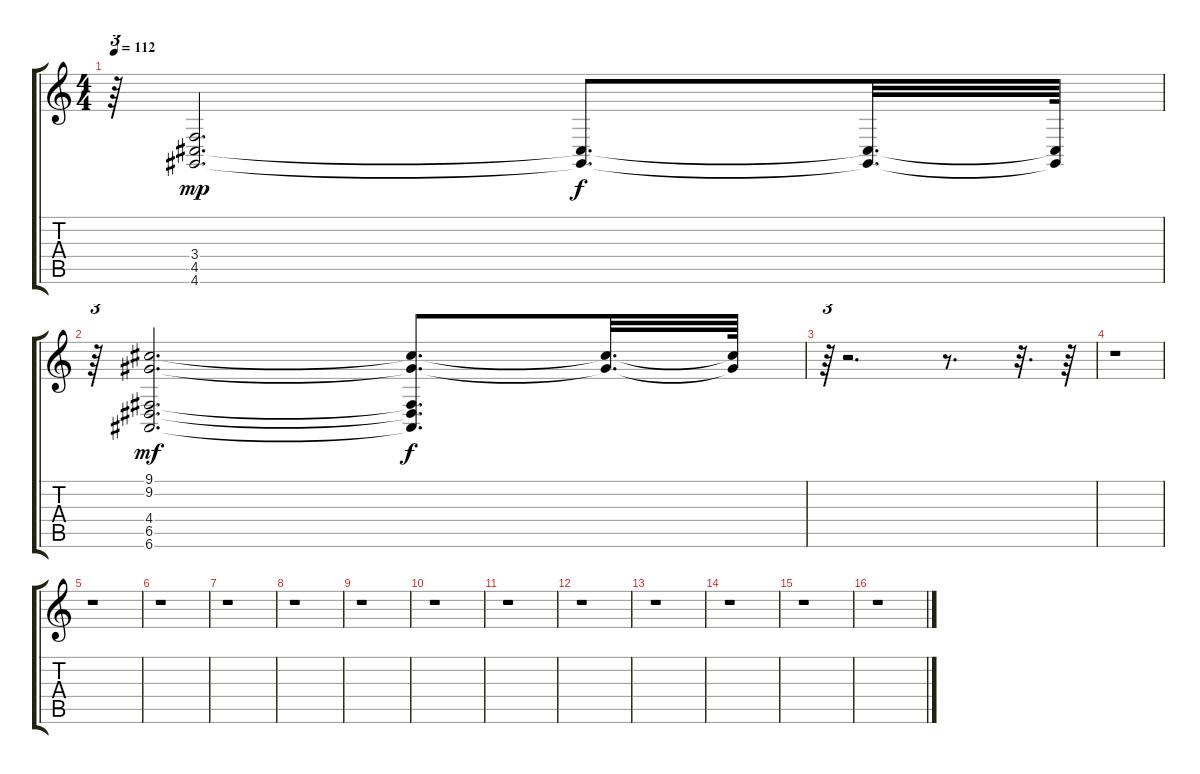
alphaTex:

\track "" {instrument acousticgrandpiano}
\staff {score tabs}
\tuning (E4 B3 G3 D3 A2 E2) {hide}
\ts (4 4)
\tempo 112
\clef g2
\ks c
r.64{tu (3 2) dy f} (3.4 4.5 4.6).2{d dy mp} (4.5{t} 4.6{t}).8{d dy f} (4.5{t} 4.6{t}).32{d} (4.5{t} 4.6{t}).64 |
r.64{tu (3 2)} (9.1 9.2 4.4 6.5 6.6).2{d dy mf} (9.1{t} 9.2{t} 4.4{t} 6.5{t} 6.6{t}).8{d dy f} (9.1{t} 9.2{t}).32{d} (9.1{t} 9.2{t}).64 |
r.64{tu (3 2)} r.2{d} r.8{d} r.32{d} r.64 |
r.1 |
r.1 |
r.1 |
r.1 |
r.1 |
r.1 |
r.1 |
r.1 |
r.1 |
r.1 |
r.1 |
r.1 |
r.1
